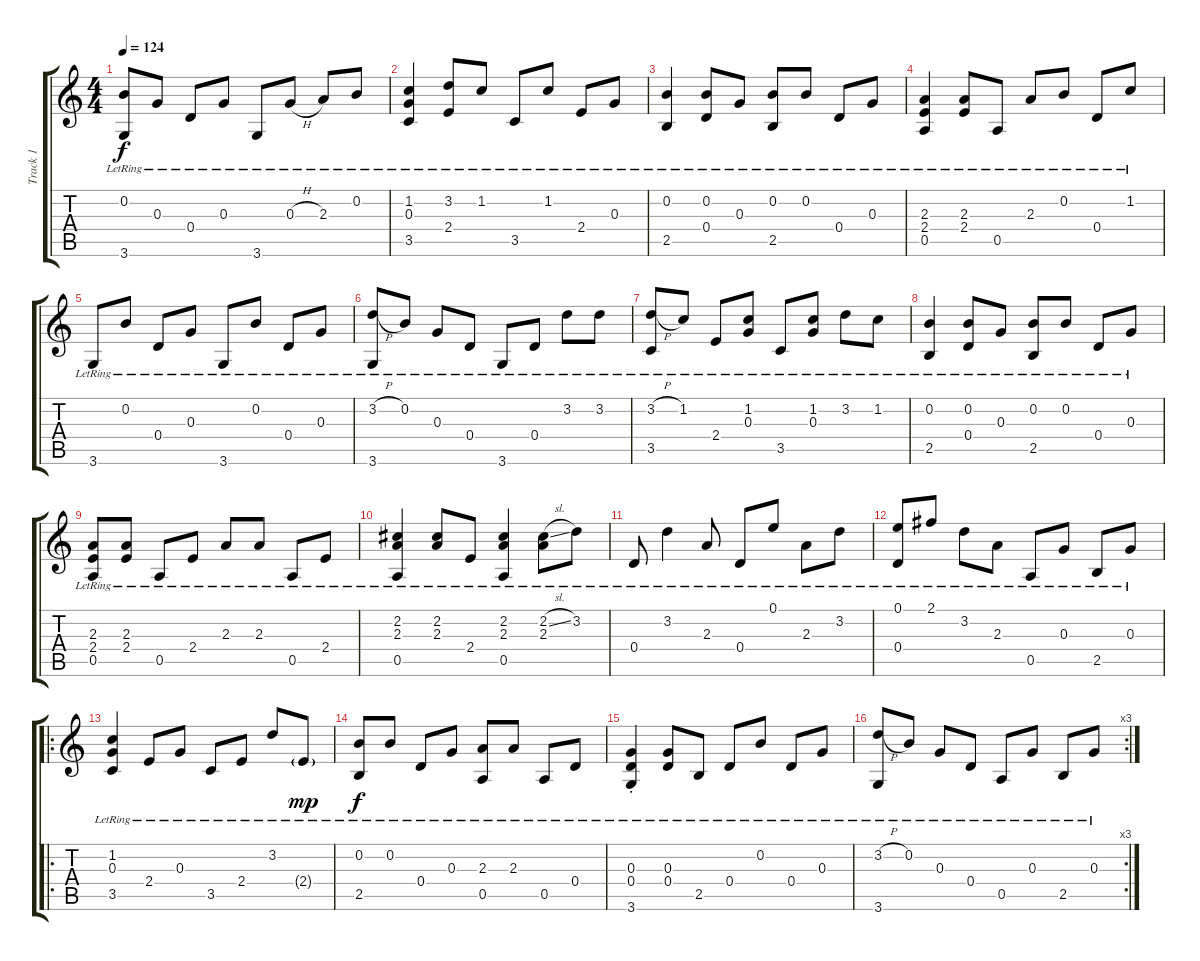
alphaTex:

\track ("Track 1" "Track 1") {instrument acousticguitarsteel}
\staff {score tabs}
\tuning (E4 B3 G3 D3 A2 E2) {hide}
\ts (4 4)
\tempo 124
\clef g2
\ks c
(0.2{lr} 3.6{lr}).8{dy f} 0.3{lr}.8 0.4{lr}.8 0.3{lr}.8 3.6{lr}.8 0.3{h lr}.8 2.3{lr}.8 0.2{lr}.8 |
(1.2{lr} 0.3{lr} 3.5{lr}).4 (3.2{lr} 2.4{lr}).8 1.2{lr}.8 3.5{lr}.8 1.2{lr}.8 2.4{lr}.8 0.3{lr}.8 |
(0.2{lr} 2.5{lr}).4 (0.2{lr} 0.4{lr}).8 0.3{lr}.8 (0.2{lr} 2.5{lr}).8 0.2{lr}.8 0.4{lr}.8 0.3{lr}.8 |
(2.3{lr} 2.4{lr} 0.5{lr}).4 (2.3{lr} 2.4{lr}).8 0.5{lr}.8 2.3{lr}.8 0.2{lr}.8 0.4{lr}.8 1.2{lr}.8 |
3.6{lr}.8 0.2{lr}.8 0.4{lr}.8 0.3{lr}.8 3.6{lr}.8 0.2{lr}.8 0.4{lr}.8 0.3{lr}.8 |
(3.2{h lr} 3.6{lr}).8 0.2{lr}.8 0.3{lr}.8 0.4{lr}.8 3.6{lr}.8 0.4{lr}.8 3.2{lr}.8 3.2{lr}.8 |
(3.2{h lr} 3.5{lr}).8 1.2{lr}.8 2.4{lr}.8 (1.2{lr} 0.3{lr}).8 3.5{lr}.8 (1.2{lr} 0.3{lr}).8 3.2{lr}.8 1.2{lr}.8 |
(0.2{lr} 2.5{lr}).4 (0.2{lr} 0.4{lr}).8 0.3{lr}.8 (0.2{lr} 2.5{lr}).8 0.2{lr}.8 0.4{lr}.8 0.3{lr}.8 |
(2.3{lr} 2.4{lr} 0.5{lr}).8 (2.3{lr} 2.4{lr}).8 0.5{lr}.8 2.4{lr}.8 2.3{lr}.8 2.3{lr}.8 0.5{lr}.8 2.4{lr}.8 |
(2.2{lr} 2.3{lr} 0.5{lr}).4 (2.2{lr} 2.3{lr}).8 2.4{lr}.8 (2.2{lr} 2.3{lr} 0.5{lr}).4 (2.2{sl lr} 2.3{lr}).8 3.2{lr}.8 |
0.4{lr}.8 3.2{lr}.4 2.3{lr}.8 0.4{lr}.8 0.1{lr}.8 2.3{lr}.8 3.2{lr}.8 |
(0.1{lr} 0.4{lr}).8 2.1{lr}.8 3.2{lr}.8 2.3{lr}.8 0.5{lr}.8 0.3{lr}.8 2.5{lr}.8 0.3{lr}.8 |
\ro
(1.2{lr} 0.3{lr} 3.5{lr}).4 2.4{lr}.8 0.3{lr}.8 3.5{lr}.8 2.4{lr}.8 3.2{lr}.8 2.4{g lr}.8{dy mp} |
(0.2{lr} 2.5{lr}).8{dy f} 0.2{lr}.8 0.4{lr}.8 0.3{lr}.8 (2.3{lr} 0.5{lr}).8 2.3{lr}.8 0.5{lr}.8 0.4{lr}.8 |
(0.3{st lr} 0.4{st lr} 3.6{st lr}).4 (0.3{lr} 0.4{lr}).8 2.5{lr}.8 0.4{lr}.8 0.2{lr}.8 0.4{lr}.8 0.3{lr}.8 |
\rc 3
(3.2{h lr} 3.6{lr}).8 0.2{lr}.8 0.3{lr}.8 0.4{lr}.8 0.5{lr}.8 0.3{lr}.8 2.5{lr}.8 0.3{lr}.8
